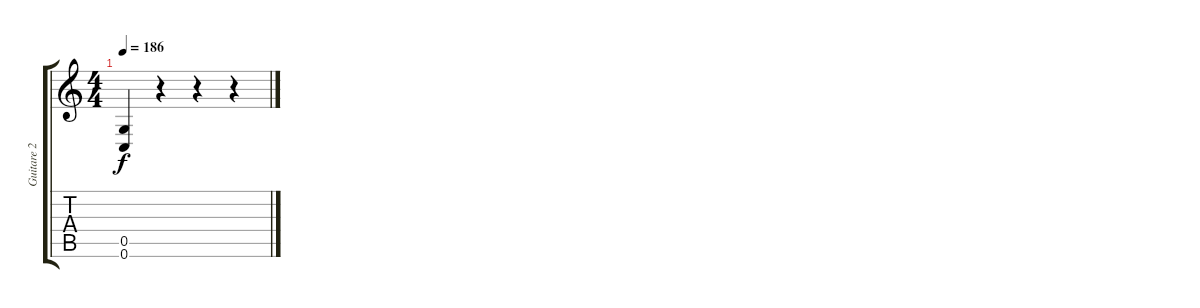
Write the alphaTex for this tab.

\track ("Guitare 2" "Guitare 2") {instrument distortionguitar}
\staff {score tabs}
\tuning (D4 A3 F3 C3 G2 C2) {hide}
\ts (4 4)
\tempo 186
\clef g2
\ks c
(0.5 0.6).4{dy f} r.4 r.4 r.4
